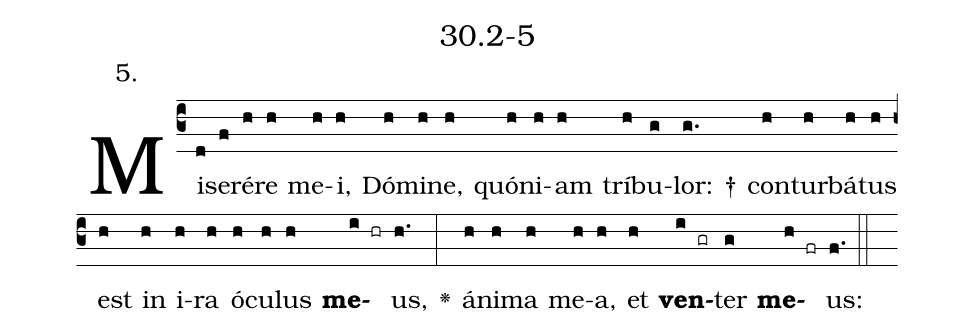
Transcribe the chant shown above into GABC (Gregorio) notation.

name: 30.2-5;
annotation: 5.;
%%
(c3)Mi(d)se(f)ré(h)re(h) me(h)i,(h) Dó(h)mi(h)ne,(h) quón(h)i(h)am(h) trí(h)bu(g)lor: †(g.) con(h)tur(h)bá(h)tus(h) est(h) in(h) i(h)ra(h) ó(h)cu(h)lus(h) <b>me</b>(i hr)us,(h.) <v>\greheightstar</v>(:) á(h)ni(h)ma(h) me(h)a,(h) et(h) <b>ven</b>(i gr)ter(g) <b>me</b>(h fr)us:(f.) (::)


%E(h) u(h) o(i) u(g) a(h) e.(f.) (::)
